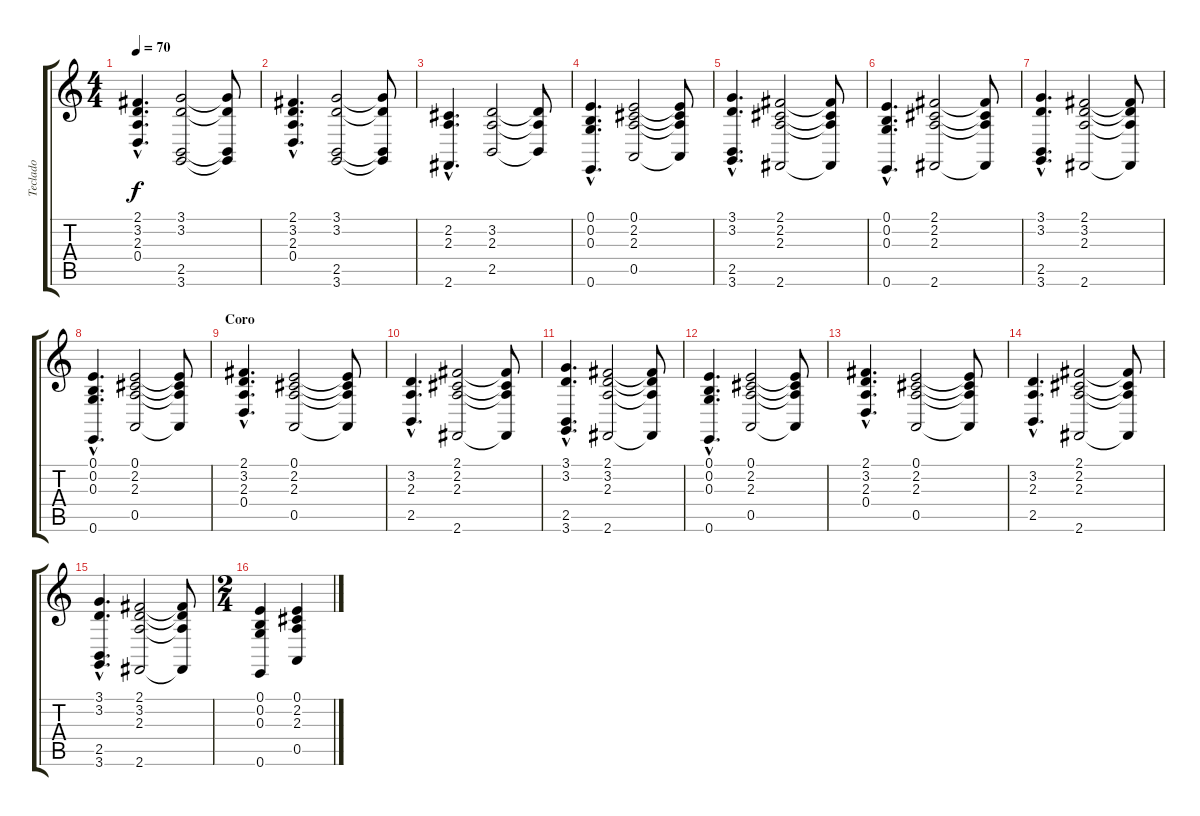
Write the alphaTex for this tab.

\track ("Teclado" "Teclado") {instrument stringensemble1}
\staff {score tabs}
\tuning (E4 B3 G3 D3 A2 E2) {hide}
\ts (4 4)
\tempo 70
\clef g2
\ks c
(2.1{hac} 3.2{hac} 2.3{hac} 0.4{hac}).4{d dy f} (3.1 3.2 2.5 3.6).2 (3.1{t} 3.2{t} 2.5{t} 3.6{t}).8 |
(2.1{hac} 3.2{hac} 2.3{hac} 0.4{hac}).4{d} (3.1 3.2 2.5 3.6).2 (3.1{t} 3.2{t} 2.5{t} 3.6{t}).8 |
(2.2{hac} 2.3{hac} 2.6{hac}).4{d} (3.2 2.3 2.5).2 (3.2{t} 2.3{t} 2.5{t}).8 |
(0.1{hac} 0.2{hac} 0.3{hac} 0.6{hac}).4{d} (0.1 2.2 2.3 0.5).2 (0.1{t} 2.2{t} 2.3{t} 0.5{t}).8 |
(3.1{hac} 3.2{hac} 2.5{hac} 3.6{hac}).4{d} (2.1 2.2 2.3 2.6).2 (2.1{t} 2.2{t} 2.3{t} 2.6{t}).8 |
(0.1{hac} 0.2{hac} 0.3{hac} 0.6{hac}).4{d} (2.1 2.2 2.3 2.6).2 (2.1{t} 2.2{t} 2.3{t} 2.6{t}).8 |
(3.1{hac} 3.2{hac} 2.5{hac} 3.6{hac}).4{d} (2.1 3.2 2.3 2.6).2 (2.1{t} 3.2{t} 2.3{t} 2.6{t}).8 |
(0.1{hac} 0.2{hac} 0.3{hac} 0.6{hac}).4{d} (0.1 2.2 2.3 0.5).2 (0.1{t} 2.2{t} 2.3{t} 0.5{t}).8 |
\section ("" "Coro")
(2.1{hac} 3.2{hac} 2.3{hac} 0.4{hac}).4{d} (0.1 2.2 2.3 0.5).2 (0.1{t} 2.2{t} 2.3{t} 0.5{t}).8 |
(3.2{hac} 2.3{hac} 2.5{hac}).4{d} (2.1 2.2 2.3 2.6).2 (2.1{t} 2.2{t} 2.3{t} 2.6{t}).8 |
(3.1{hac} 3.2{hac} 2.5{hac} 3.6{hac}).4{d} (2.1 3.2 2.3 2.6).2 (2.1{t} 3.2{t} 2.3{t} 2.6{t}).8 |
(0.1{hac} 0.2{hac} 0.3{hac} 0.6{hac}).4{d} (0.1 2.2 2.3 0.5).2 (0.1{t} 2.2{t} 2.3{t} 0.5{t}).8 |
(2.1{hac} 3.2{hac} 2.3{hac} 0.4{hac}).4{d} (0.1 2.2 2.3 0.5).2 (0.1{t} 2.2{t} 2.3{t} 0.5{t}).8 |
(3.2{hac} 2.3{hac} 2.5{hac}).4{d} (2.1 2.2 2.3 2.6).2 (2.1{t} 2.2{t} 2.3{t} 2.6{t}).8 |
(3.1{hac} 3.2{hac} 2.5{hac} 3.6{hac}).4{d} (2.1 3.2 2.3 2.6).2 (2.1{t} 3.2{t} 2.3{t} 2.6{t}).8 |
\ts (2 4)
(0.1 0.2 0.3 0.6).4 (0.1 2.2 2.3 0.5).4
